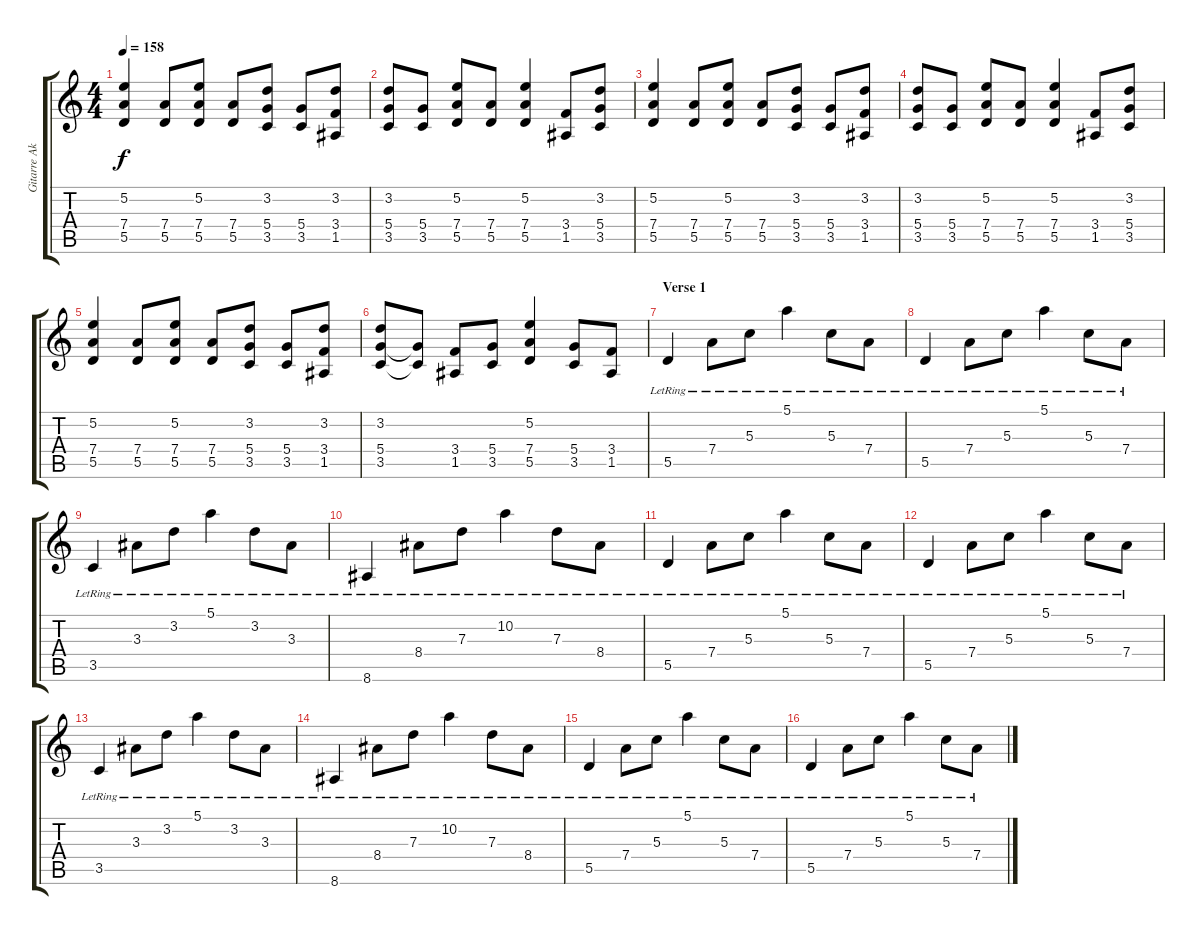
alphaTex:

\track ("Gitarre Akkustik" "Gitarre Ak") {instrument acousticguitarsteel}
\staff {score tabs}
\tuning (E4 B3 G3 D3 A2 D2) {hide}
\ts (4 4)
\tempo 158
\clef g2
\ks c
(5.2 7.4 5.5).4{dy f} (7.4 5.5).8 (5.2 7.4 5.5).8 (7.4 5.5).8 (3.2 5.4 3.5).8 (5.4 3.5).8 (3.2 3.4 1.5).8 |
(3.2 5.4 3.5).8 (5.4 3.5).8 (5.2 7.4 5.5).8 (7.4 5.5).8 (5.2 7.4 5.5).4 (3.4 1.5).8 (3.2 5.4 3.5).8 |
(5.2 7.4 5.5).4 (7.4 5.5).8 (5.2 7.4 5.5).8 (7.4 5.5).8 (3.2 5.4 3.5).8 (5.4 3.5).8 (3.2 3.4 1.5).8 |
(3.2 5.4 3.5).8 (5.4 3.5).8 (5.2 7.4 5.5).8 (7.4 5.5).8 (5.2 7.4 5.5).4 (3.4 1.5).8 (3.2 5.4 3.5).8 |
(5.2 7.4 5.5).4 (7.4 5.5).8 (5.2 7.4 5.5).8 (7.4 5.5).8 (3.2 5.4 3.5).8 (5.4 3.5).8 (3.2 3.4 1.5).8 |
(3.2 5.4 3.5).8 (5.4{t} 3.5{t}).8 (3.4 1.5).8 (5.4 3.5).8 (5.2 7.4 5.5).4 (5.4 3.5).8 (3.4 1.5).8 |
\section ("" "Verse 1")
5.5{lr}.4 7.4{lr}.8 5.3{lr}.8 5.1{lr}.4 5.3{lr}.8 7.4{lr}.8 |
5.5{lr}.4 7.4{lr}.8 5.3{lr}.8 5.1{lr}.4 5.3{lr}.8 7.4{lr}.8 |
3.5{lr}.4 3.3{lr}.8 3.2{lr}.8 5.1{lr}.4 3.2{lr}.8 3.3{lr}.8 |
8.6{lr}.4 8.4{lr}.8 7.3{lr}.8 10.2{lr}.4 7.3{lr}.8 8.4{lr}.8 |
5.5{lr}.4 7.4{lr}.8 5.3{lr}.8 5.1{lr}.4 5.3{lr}.8 7.4{lr}.8 |
5.5{lr}.4 7.4{lr}.8 5.3{lr}.8 5.1{lr}.4 5.3{lr}.8 7.4{lr}.8 |
3.5{lr}.4 3.3{lr}.8 3.2{lr}.8 5.1{lr}.4 3.2{lr}.8 3.3{lr}.8 |
8.6{lr}.4 8.4{lr}.8 7.3{lr}.8 10.2{lr}.4 7.3{lr}.8 8.4{lr}.8 |
5.5{lr}.4 7.4{lr}.8 5.3{lr}.8 5.1{lr}.4 5.3{lr}.8 7.4{lr}.8 |
5.5{lr}.4 7.4{lr}.8 5.3{lr}.8 5.1{lr}.4 5.3{lr}.8 7.4{lr}.8
